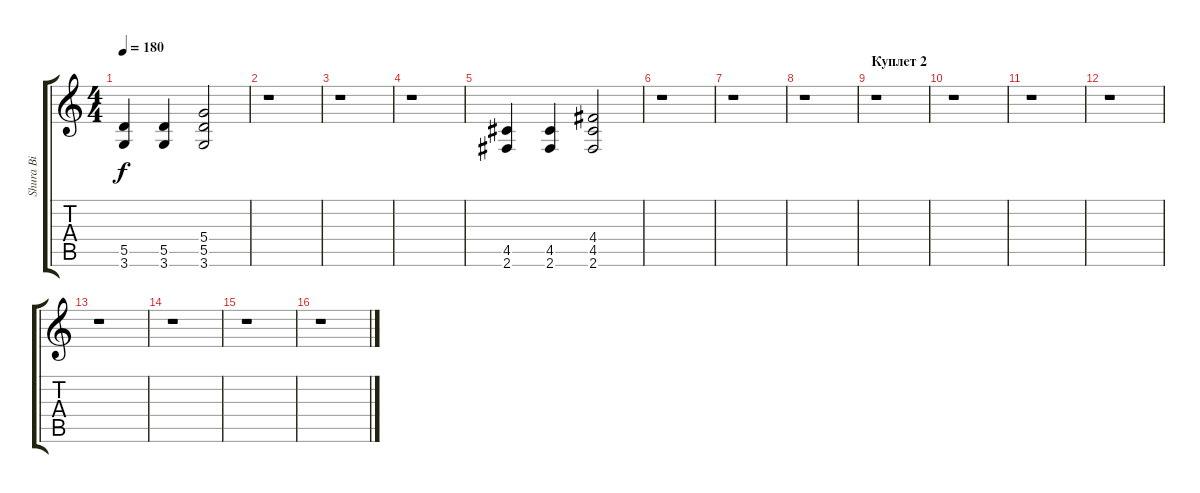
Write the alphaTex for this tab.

\track ("Shura Bi" "Shura Bi") {instrument electricguitarclean}
\staff {score tabs}
\tuning (E4 B3 G3 D3 A2 E2) {hide}
\ts (4 4)
\tempo 180
\clef g2
\ks c
(5.5 3.6).4{dy f} (5.5 3.6).4 (5.4 5.5 3.6).2 |
r.1 |
r.1 |
r.1 |
(4.5 2.6).4 (4.5 2.6).4 (4.4 4.5 2.6).2 |
r.1 |
r.1 |
r.1 |
\section ("" "Куплет 2")
r.1 |
r.1 |
r.1 |
r.1 |
r.1 |
r.1 |
r.1 |
r.1
